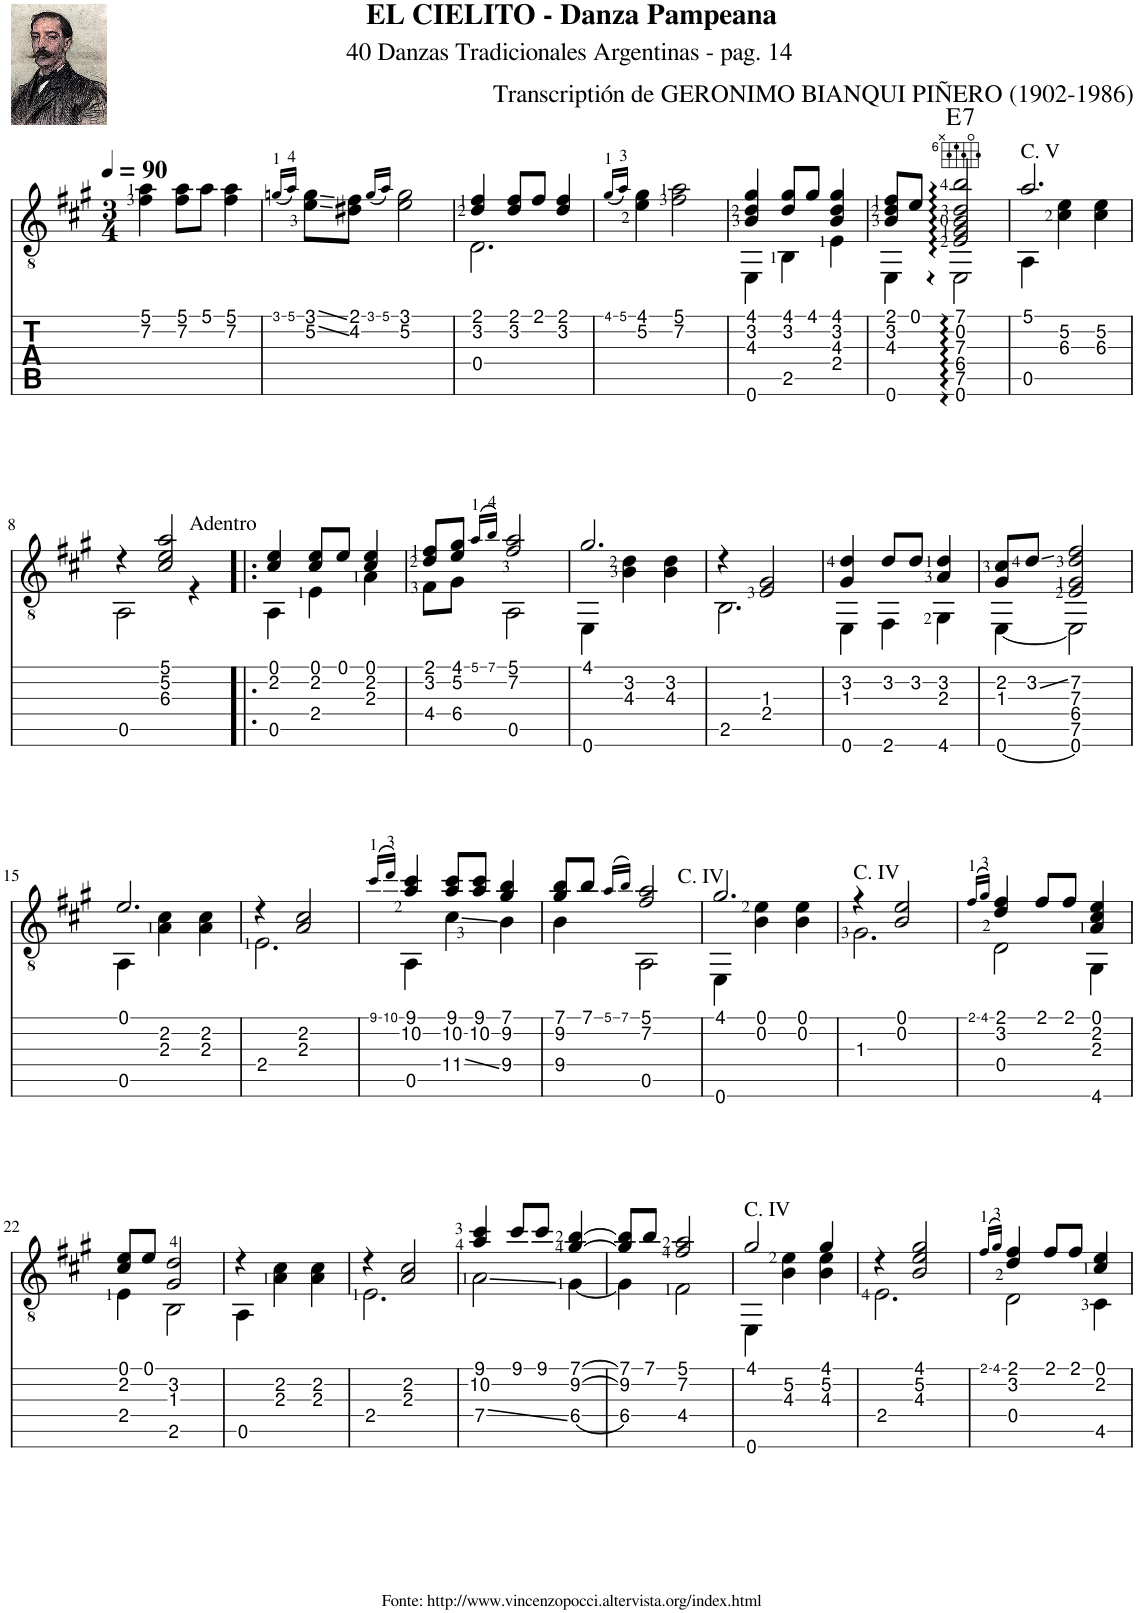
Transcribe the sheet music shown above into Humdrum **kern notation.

**kern	**kern	**harte
*part1	*part1	*part1
*staff2	*staff1	*
*I"Guitar	*	*
*I'Guit.	*	*
*stria6	*	*
*	*clefGv2	*
*k[f#c#g#]	*k[f#c#g#]	*
*M3/4	*M3/4	*
*MM90	*MM90	*
=1	=1	=1
4f# 4a	4f#\ 4a\	.
8f#\ 8a\L	8f#\ 8a\L	.
8aJ	8a\J	.
4f# 4a	4f#\ 4a\	.
=2	=2	=2
qg	(16qgn/LL	.
qa	16qa/JJ)	.
8e\ 8g\L	8e\ 8g\L	.
8d#\ 8f#\J	8d#X\ 8f#\J	.
qg	(16qg/LL	.
qa	16qa/JJ)	.
2e 2g	2e\ 2g\	.
=3	=3	=3
*^	*^	*
4d 4f#	2.D	4d/ 4f#/	2.D\	.
8d\ 8f#\L	.	8d/ 8f#/L	.	.
8f#J	.	8f#/J	.	.
4d 4f#	.	4d/ 4f#/	.	.
*v	*v	*	*	*
*	*v	*v	*
=4	=4	=4
qg#	(16qg#/LL	.
qa	16qa/JJ)	.
4e 4g#	4e\ 4g#\	.
2f# 2a	2f#\ 2a\	.
=5	=5	=5
*^	*^	*
4B 4d 4g#	4EE	4B/ 4d/ 4g#/	4EE\	.
8d\ 8g#\L	4BB	8d/ 8g#/L	4BB\	.
8g#J	.	8g#/J	.	.
4B 4d 4g#	4E	4B/ 4d/ 4g#/	4E\	.
=6	=6	=6	=6	=6
8B\ 8d\ 8f#\L	4EE	8B/ 8d/ 8f#/L	4EE\	.
8eJ	.	8e/J	.	.
!	!	!	!	!LO:H:kt=7
2E 2G# 2d 2B 2b	2EE	2E/ 2G#/ 2B/ 2d/ 2b/	2EE\	E:7
=7	=7	=7	=7	=7
!	!	!LO:TX:a:t=C. V	!	!
2.a	4AA	2.a/	4AA\	.
.	4c# 4e	.	4c#\ 4e\	.
.	4c# 4e	.	4c#\ 4e\	.
!!LO:LB:g=z	!!
=8	=8	=8	=8	=8
4r	2AA	4r	2AA\	.
2c# 2e 2a	.	2c#/ 2e/ 2a/	.	.
!	!	!	!LO:TX:a:t=Adentro	!
.	4r	.	4r	.
=9!|:	=9!|:	=9!|:	=9!|:	=9!|:
4c# 4e	4AA	4c#/ 4e/	4AA\	.
8c#\ 8e\L	4E	8c#/ 8e/L	4E\	.
8eJ	.	8e/J	.	.
4c# 4e	4A	4c#/ 4e/	4A\	.
=10	=10	=10	=10	=10
8d\ 8f#\L	8F#L	8d/ 8f#/L	8F#\L	.
8e\ 8g#\J	8G#J	8e/ 8g#/J	8G#\J	.
qa	.	(16qa/LL	.	.
qb	.	16qb/JJ)	.	.
2f# 2a	2AA	2f#/ 2a/	2AA\	.
=11	=11	=11	=11	=11
2.g#	4EE	2.g#/	4EE\	.
.	4B 4d	.	4B\ 4d\	.
.	4B 4d	.	4B\ 4d\	.
=12	=12	=12	=12	=12
4r	2.BB	4r	2.BB\	.
2E 2G#	.	2E/ 2G#/	.	.
=13	=13	=13	=13	=13
4G# 4d	4EE	4G#/ 4d/	4EE\	.
8dL	4FF#	8d/L	4FF#\	.
8dJ	.	8d/J	.	.
4A 4d	4GG#	4A/ 4d/	4GG#\	.
=14	=14	=14	=14	=14
8G#\ 8c#\L	[4EE	8G#/ 8c#/L	[4EE\	.
8dJ	.	8d/J	.	.
2E 2G# 2d 2f#	2EE]	2E/ 2G#/ 2d/ 2f#/	2EE\]	.
!!LO:LB:g=z	!!
=15	=15	=15	=15	=15
2.e	4AA	2.e/	4AA\	.
.	4A 4c#	.	4A\ 4c#\	.
.	4A 4c#	.	4A\ 4c#\	.
=16	=16	=16	=16	=16
4r	2.E	4r	2.E\	.
2A 2c#	.	2A/ 2c#/	.	.
=17	=17	=17	=17	=17
qcc#	.	(16qcc#/LL	.	.
qdd	.	16qdd/JJ)	.	.
4a 4cc#	4AA	4a/ 4cc#/	4AA\	.
8a\ 8cc#\L	4c#	8a/ 8cc#/L	4c#\	.
8a\ 8cc#\J	.	8a/ 8cc#/J	.	.
4g# 4b	4B	4g#/ 4b/	4B\	.
=18	=18	=18	=18	=18
8g#\ 8b\L	4B	8g#/ 8b/L	4B\	.
8bJ	.	8b/J	.	.
qa	.	(16qa/LL	.	.
qb	.	16qb/JJ)	.	.
2f# 2a	2AA	2f#/ 2a/	2AA\	.
=19	=19	=19	=19	=19
!	!	!LO:TX:a:t=C. IV	!	!
2.g#	4EE	2.g#/	4EE\	.
.	4B 4e	.	4B\ 4e\	.
.	4B 4e	.	4B\ 4e\	.
=20	=20	=20	=20	=20
!	!	!LO:TX:a:t=C. IV	!	!
4r	2.G#	4r	2.G#\	.
2B 2e	.	2B/ 2e/	.	.
=21	=21	=21	=21	=21
qf#	.	(16qf#/LL	.	.
qg#	.	16qg#/JJ)	.	.
4d 4f#	2D	4d/ 4f#/	2D\	.
8f#L	.	8f#/L	.	.
8f#J	.	8f#/J	.	.
4A 4c# 4e	4GG#	4A/ 4c#/ 4e/	4GG#\	.
!!LO:LB:g=z	!!
=22	=22	=22	=22	=22
8c#\ 8e\L	4E	8c#/ 8e/L	4E\	.
8eJ	.	8e/J	.	.
2G# 2d	2BB	2G#/ 2d/	2BB\	.
=23	=23	=23	=23	=23
4r	4AA	4r	4AA\	.
4A 4c#	2ryy	4A\ 4c#\	2ryy	.
4A 4c#	.	4A\ 4c#\	.	.
=24	=24	=24	=24	=24
4r	2.E	4r	2.E\	.
2A 2c#	.	2A/ 2c#/	.	.
=25	=25	=25	=25	=25
4a 4cc#	2A	4a/ 4cc#/	2A\	.
8cc#L	.	8cc#/L	.	.
8cc#J	.	8cc#/J	.	.
[4g# [4b	[4G#	[4g#/ [4b/	[4G#\	.
=26	=26	=26	=26	=26
8g#]\ 8b]\L	4G#]	8g#/] 8b/]L	4G#\]	.
8bJ	.	8b/J	.	.
2f# 2a	2F#	2f#/ 2a/	2F#\	.
=27	=27	=27	=27	=27
!	!	!LO:TX:a:t=C. IV	!	!
2g#	4EE	2g#/	4EE\	.
.	4B 4e	.	4B\ 4e\	.
4g#	4B 4e	4g#/	4B\ 4e\	.
=28	=28	=28	=28	=28
4r	2.E	4r	2.E\	.
2B 2e 2g#	.	2B/ 2e/ 2g#/	.	.
=29	=29	=29	=29	=29
qf#	.	(16qf#/LL	.	.
qg#	.	16qg#/JJ)	.	.
4d 4f#	2D	4d/ 4f#/	2D\	.
8f#L	.	8f#/L	.	.
8f#J	.	8f#/J	.	.
4c# 4e	4C#	4c#/ 4e/	4C#\	.
*v	*v	*	*	*
*	*v	*v	*
=	=	=
*-	*-	*-
